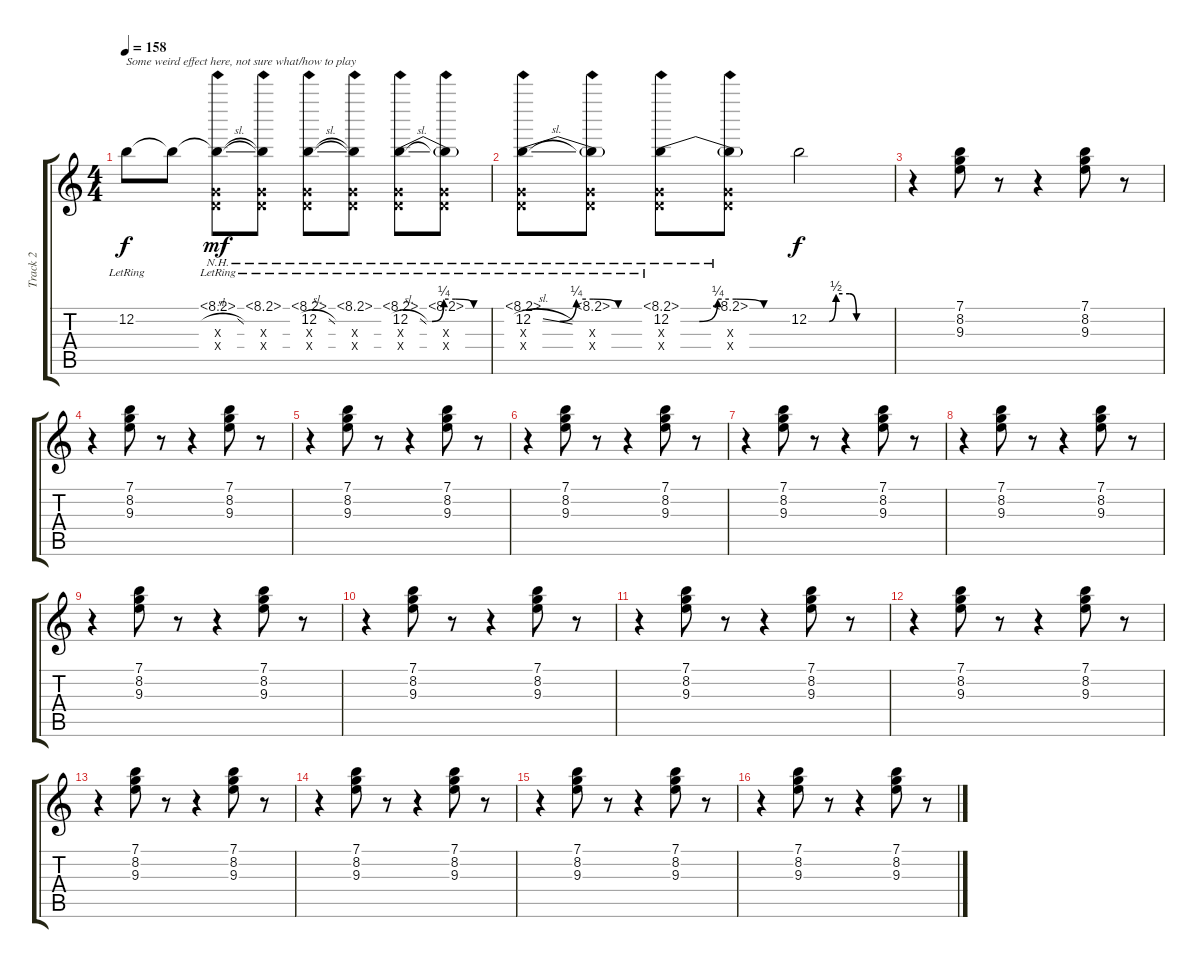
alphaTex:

\track ("Track 2" "Track 2") {instrument distortionguitar}
\staff {score tabs}
\tuning (E4 B3 G3 D3 A2 D2) {hide}
\ts (4 4)
\tempo 158
\clef g2
\ks c
12.2{lr}.8{txt "Some weird effect here, not sure what/how to play " dy f} 12.2{t}.8{instrument distortionguitar} (8.1{nh lr} 12.2{sl t} 0.3{x} 0.4{x}).8{dy mf} (8.1{nh lr} 12.2{t} 0.3{x} 0.4{x}).8 (8.1{nh lr} 12.2{sl lr} 0.3{x} 0.4{x}).8 (8.1{nh lr} 12.2{t} 0.3{x} 0.4{x}).8 (8.1{nh lr} 12.2{be (custom 0 0 10 0 20 1 30 1 45 0 60 0) sl lr} 0.3{x} 0.4{x}).8 (8.1{nh lr} 12.2{t} 0.3{x} 0.4{x}).8 |
(8.1{nh lr} 12.2{be (custom 0 0 10 0 20 1 30 1 45 0 60 0) sl lr} 0.3{x} 0.4{x}).8 (8.1{nh lr} 12.2{t} 0.3{x} 0.4{x}).8 (8.1{nh lr} 12.2{be (custom 0 0 10 0 20 1 30 1 45 0 60 0) lr} 0.3{x} 0.4{x}).8 (8.1{nh} 12.2{t} 0.3{x} 0.4{x}).8 12.2{be (custom 0 0 10 0 15 0 20 2 30 2 35 0 45 0 60 0)}.2{dy f} |
r.4{instrument electricguitarjazz} (7.1 8.2 9.3).8 r.8 r.4 (7.1 8.2 9.3).8 r.8 |
r.4 (7.1 8.2 9.3).8 r.8 r.4 (7.1 8.2 9.3).8 r.8 |
r.4 (7.1 8.2 9.3).8 r.8 r.4 (7.1 8.2 9.3).8 r.8 |
r.4 (7.1 8.2 9.3).8 r.8 r.4 (7.1 8.2 9.3).8 r.8 |
r.4 (7.1 8.2 9.3).8 r.8 r.4 (7.1 8.2 9.3).8 r.8 |
r.4 (7.1 8.2 9.3).8 r.8 r.4 (7.1 8.2 9.3).8 r.8 |
r.4 (7.1 8.2 9.3).8 r.8 r.4 (7.1 8.2 9.3).8 r.8 |
r.4 (7.1 8.2 9.3).8 r.8 r.4 (7.1 8.2 9.3).8 r.8 |
r.4 (7.1 8.2 9.3).8 r.8 r.4 (7.1 8.2 9.3).8 r.8 |
r.4 (7.1 8.2 9.3).8 r.8 r.4 (7.1 8.2 9.3).8 r.8 |
r.4 (7.1 8.2 9.3).8 r.8 r.4 (7.1 8.2 9.3).8 r.8 |
r.4 (7.1 8.2 9.3).8 r.8 r.4 (7.1 8.2 9.3).8 r.8 |
r.4 (7.1 8.2 9.3).8 r.8 r.4 (7.1 8.2 9.3).8 r.8 |
r.4 (7.1 8.2 9.3).8 r.8 r.4 (7.1 8.2 9.3).8 r.8
